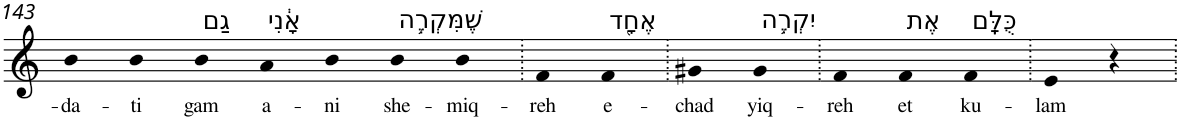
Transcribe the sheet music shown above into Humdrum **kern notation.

**kern	**text
*part1	*part1
*staff1	*staff1
*I"Piano	*
*I'Pno	*
!!LO:PB:g=z
*clefG2	*
*k[]	*
=143	=143
!	!LO:LY:b
4b	-da-
!	!LO:LY:b
4b	-ti
!LO:TX:a:t=גַם	!
!	!LO:LY:b
4b	gam
!LO:TX:a:t=אָ֔נִי	!
!	!LO:LY:b
4a	a-
!	!LO:LY:b
4b	-ni
!LO:TX:a:t=שֶׁמִּקְרֶ֥ה	!
!	!LO:LY:b
4b	she-
!	!LO:LY:b
4b	-miq-
=144.	=144.
!	!LO:LY:b
4f	-reh
!LO:TX:a:t=אֶחָ֖ד	!
!	!LO:LY:b
4f	e-
=145.	=145.
!	!LO:LY:b
4g#X	-chad
!LO:TX:a:t=יִקְרֶ֥ה	!
!	!LO:LY:b
4g#	yiq-
=146.	=146.
!	!LO:LY:b
4f	-reh
!LO:TX:a:t=אֶת	!
!	!LO:LY:b
4f	et
!LO:TX:a:t=כֻּלָּֽם	!
!	!LO:LY:b
4f	ku-
=147.	=147.
!	!LO:LY:b
4e	-lam
4r	.
=.	=.
*-	*-
